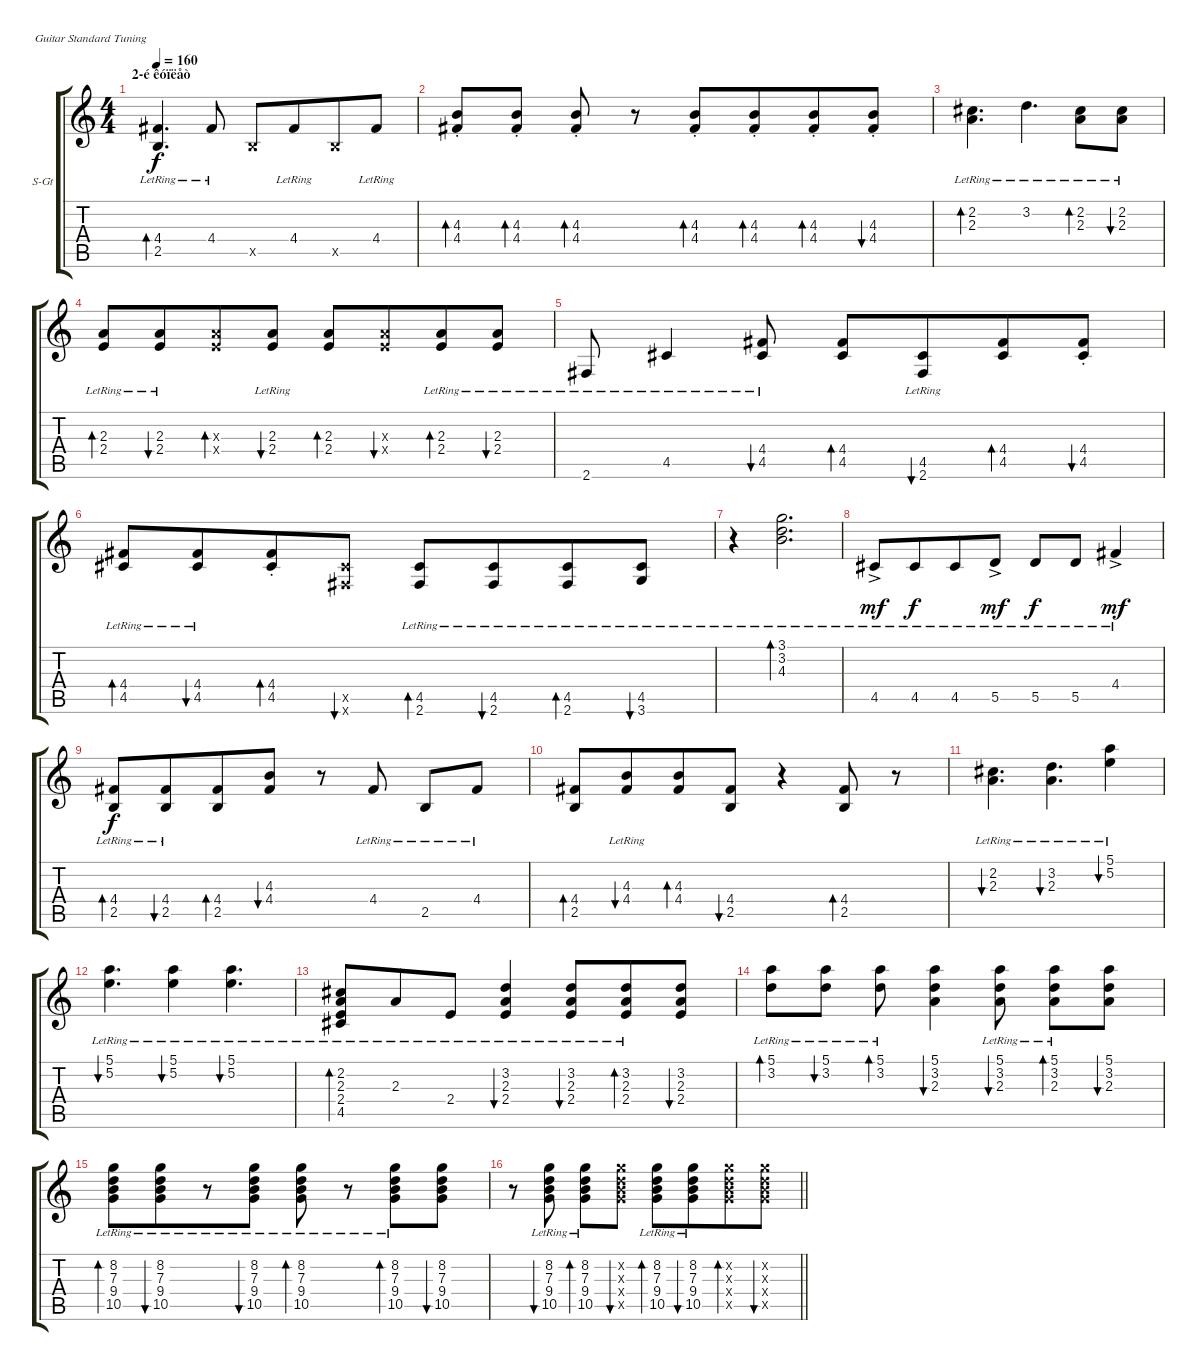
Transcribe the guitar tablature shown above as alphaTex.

\bracketExtendMode groupsimilarinstruments
\firstSystemTrackNameOrientation horizontal
\otherSystemsTrackNameOrientation horizontal
\track ("Каспарян" "S-Gt") {instrument acousticguitarsteel}
\staff {score tabs}
\tuning (E4 B3 G3 D3 A2 E2)
\ts (4 4)
\section ("" "2-é êóïëåò")
\tempo 160
\clef g2
\ks c
(4.4{lr} 2.5{lr}).4{d bd 60 dy f} 4.4{lr}.8 2.5{x}.8 4.4{lr}.8{beam merge} 2.5{x}.8 4.4{lr}.8 |
(4.3{st} 4.4{st}).8{bd 30} (4.3{st} 4.4{st}).8{bd 30} (4.3{st} 4.4{st}).8{bd 30} r.8 (4.3{st} 4.4{st}).8{bd 30} (4.3{st} 4.4{st}).8{bd 30 beam merge} (4.3{st} 4.4{st}).8{bd 30} (4.3{st} 4.4{st}).8{bu 30} |
(2.2{lr} 2.3{lr}).4{d bd 60} 3.2{lr}.4{d beam merge} (2.2{lr} 2.3{lr}).8{bd 30} (2.2{lr} 2.3{lr}).8{bu 30} |
(2.3{lr} 2.4{lr}).8{bd 30} (2.3{lr} 2.4{lr}).8{bu 30 beam merge} (2.3{x} 2.4{x}).8{bd 30} (2.3{lr} 2.4{lr}).8{bu 30} (2.3 2.4).8{bd 30} (2.3{x} 2.4{x}).8{bu 60 beam merge} (2.3{lr} 2.4{lr}).8{bd 30} (2.3{lr} 2.4{lr}).8{bu 30} |
2.6{lr}.8 4.5{lr}.4 (4.4{lr} 4.5{lr}).8{bu 30} (4.4 4.5).8{bd 30} (4.5{lr} 2.6).8{bu 30 beam merge} (4.4 4.5).8{bd 30} (4.4{st} 4.5{st}).8{bu 30} |
(4.4{lr} 4.5{lr}).8{bd 30} (4.4{lr} 4.5{lr}).8{bu 30 beam merge} (4.4{st} 4.5{st}).8{bd 30} (4.5{x} 2.6{x}).8{bu 30} (4.5{lr} 2.6{lr}).8{bd 30} (4.5{lr} 2.6{lr}).8{bu 30 beam merge} (4.5{lr} 2.6{lr}).8{bd 30} (4.5{lr} 3.6{lr}).8{bu 30} |
r.4 (3.1{lr} 3.2{lr} 4.3{lr}).2{d bd 60} |
4.5{ac lr}.8{dy mf} 4.5{lr}.8{dy f beam merge} 4.5{lr}.8 5.5{ac lr}.8{dy mf} 5.5{lr}.8{dy f} 5.5{lr}.8 4.4{ac lr}.4{dy mf} |
(4.4{lr} 2.5{lr}).8{bd 60 dy f} (4.4{lr} 2.5{lr}).8{bu 60 beam merge} (4.4 2.5).8{bd 60} (4.3 4.4).8{bu 60} r.8 4.4{lr}.8 2.5{lr}.8 4.4{lr}.8 |
(4.4 2.5).8{bd 60} (4.3{lr} 4.4{lr}).8{bu 60 beam merge} (4.3 4.4).8{bd 60} (4.4 2.5).8{bu 60} r.4 (4.4 2.5).8{bd 60} r.8 |
(2.2{lr} 2.3{lr}).4{d bu 30} (3.2{lr} 2.3{lr}).4{d bu 30} (5.1{lr} 5.2{lr}).4{bu 30} |
(5.1{lr} 5.2{lr}).4{d bu 30} (5.1{lr} 5.2{lr}).4{bu 30} (5.1{lr} 5.2{lr}).4{d bu 30} |
(2.2{lr} 2.3{lr} 2.4{lr} 4.5{lr}).8{bd 30} 2.3{lr}.8{beam merge} 2.4{lr}.8 (3.2{lr} 2.3{lr} 2.4{lr}).4{bu 30} (3.2{lr} 2.3{lr} 2.4{lr}).8{bu 30 beam merge} (3.2{lr} 2.3{lr} 2.4{lr}).8{bd 30} (3.2 2.3 2.4).8{bu 30} |
(5.1{lr} 3.2).8{bd 120} (5.1{lr} 3.2{lr}).8{bu 120} (5.1{lr} 3.2{lr}).8{bd 120} (5.1 3.2 2.3).4{bu 120} (5.1{lr} 3.2{lr} 2.3{lr}).8{bu 120} (5.1{lr} 3.2{lr} 2.3{lr}).8{bd 120} (5.1 3.2 2.3).8{bu 120} |
(8.2{lr} 7.3{lr} 9.4{lr} 10.5{lr}).8{bd 30} (8.2{lr} 7.3{lr} 9.4{lr} 10.5{lr}).8{bu 30 beam merge} r.8 (8.2{lr} 7.3{lr} 9.4{lr} 10.5{lr}).8{bu 30} (8.2{lr} 7.3{lr} 9.4{lr} 10.5{lr}).8{bd 30} r.8{beam merge} (8.2{lr} 7.3{lr} 9.4{lr} 10.5{lr}).8{bd 30} (8.2 7.3 9.4 10.5).8{bu 30} |
\barLineRight lightlight
r.8 (8.2{lr} 7.3{lr} 9.4{lr} 10.5{lr}).8{bu 30} (8.2{lr} 7.3{lr} 9.4{lr} 10.5{lr}).8{bd 30} (8.2{x} 7.3{x} 9.4{x} 10.5{x}).8{bu 30} (8.2{lr} 7.3{lr} 9.4{lr} 10.5{lr}).8{bd 30} (8.2{lr} 7.3{lr} 9.4{lr} 10.5{lr}).8{bu 30 beam merge} (8.2{x} 7.3{x} 9.4{x} 10.5{x}).8{bd 30} (8.2{x} 7.3{x} 9.4{x} 10.5{x}).8{bu 30}
